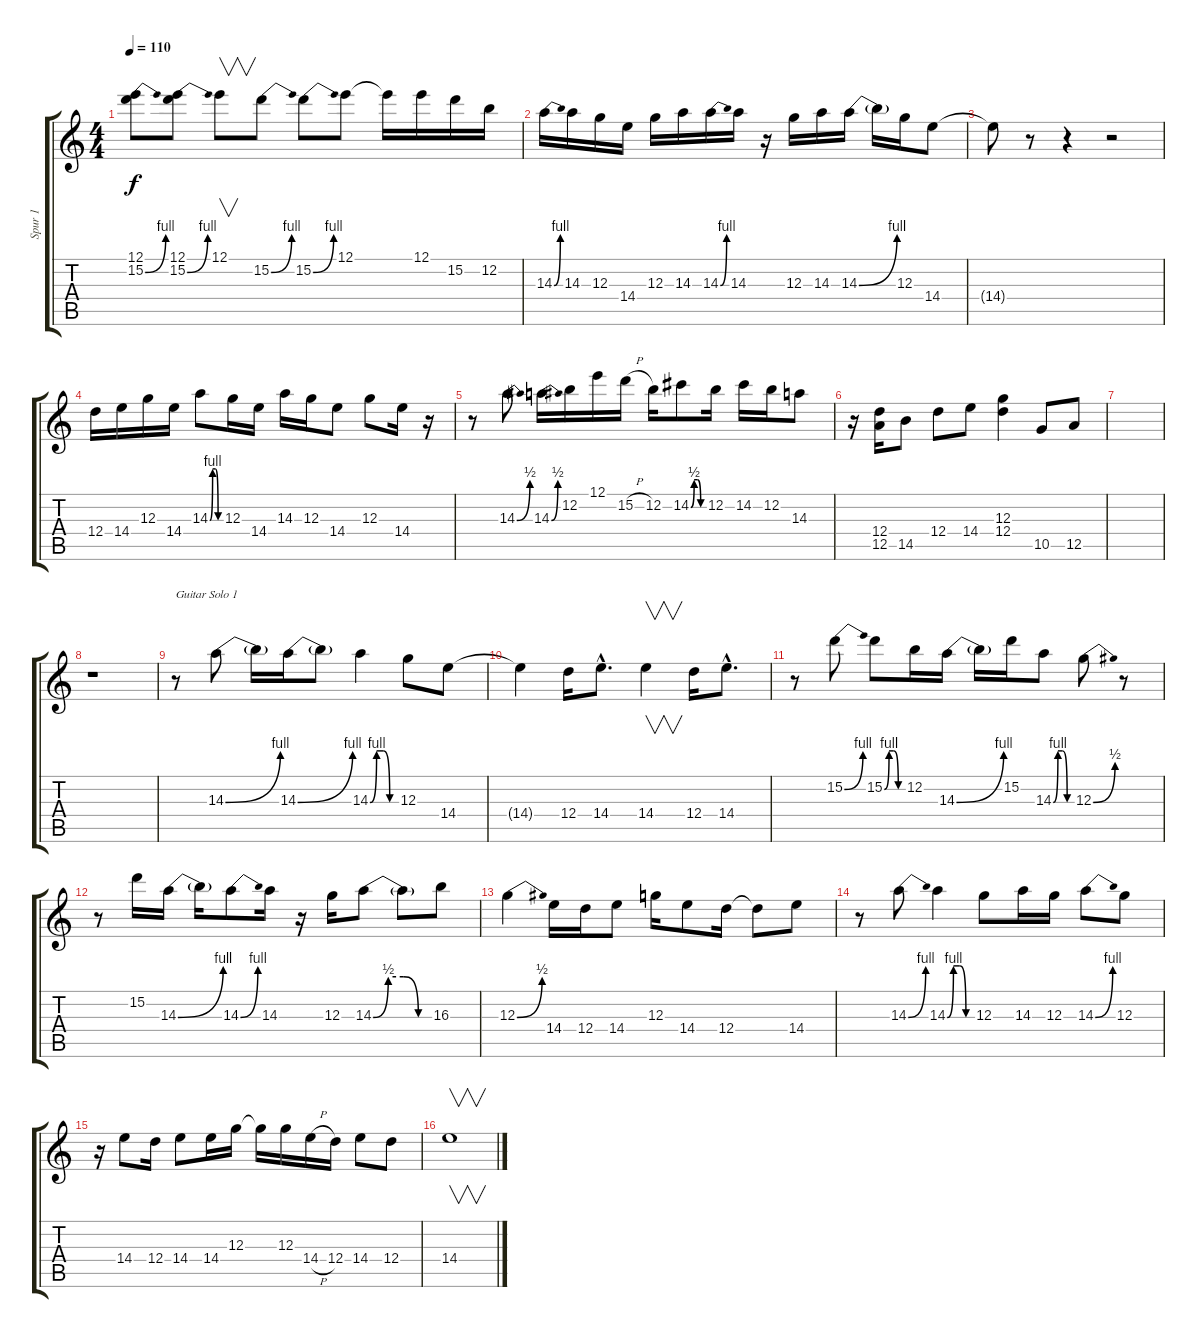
\track ("Spur 1" "Spur 1") {instrument overdrivenguitar}
\staff {score tabs}
\tuning (E4 B3 G3 D3 A2 E2) {hide}
\ts (4 4)
\tempo 110
\clef g2
\ks c
(12.1 15.2{be (bend 0 0 60 4)}).8{dy f} (12.1 15.2{be (bend 0 0 60 4)}).8 12.1.8{v} 15.2{be (bend 0 0 60 4)}.8 15.2{be (bend 0 0 60 4)}.8 12.1.8 12.1{t}.16 12.1.16 15.2.16 12.2.16 |
14.3{be (bend 0 0 60 4)}.16 14.3.16 12.3.16 14.4.16 12.3.16 14.3.16 14.3{be (bend 0 0 60 4)}.16 14.3.16 r.16 12.3.16 14.3.16 14.3{be (bend 0 0 60 4)}.16 14.3{t}.16 12.3.16 14.4.8 |
14.4{t}.8 r.8 r.4 r.2 |
12.4.16 14.4.16 12.3.16 14.4.16 14.3{be (custom 0 0 15 4 30 4 45 0 60 0)}.8 12.3.16 14.4.16 14.3.16 12.3.16 14.4.8 12.3.8 14.4.16 r.16 |
r.8 14.3{be (bend 0 0 60 2)}.8 14.3{be (bend 0 0 60 2)}.16 12.2.16 12.1.16 15.2{h}.16 12.2.16 14.2{be (custom 0 0 15 2 30 2 45 0 60 0)}.8 12.2.16 14.2.16 12.2.16 14.3.8 |
r.16 (12.4 12.5).16 14.5.8 12.4.8 14.4.8 (12.3 12.4).4 10.5.8 12.5.8 |
|
r.1 |
r.8{txt "Guitar Solo 1"} 14.3{be (bend 0 0 60 4)}.8 14.3{t}.16 14.3{be (bend 0 0 60 4)}.16 14.3{t}.8 14.3{be (custom 0 0 15 4 30 4 45 0 60 0)}.4 12.3.8 14.4.8 |
14.4{t}.4 12.4.16 14.4{hac}.8{d} 14.4.4{v} 12.4.16 14.4{hac}.8{d} |
r.8 15.2{be (bend 0 0 60 4)}.8 15.2{be (custom 0 0 15 4 30 4 45 0 60 0)}.8 12.2.16 14.3{be (bend 0 0 60 4)}.16 14.3{t}.16 15.2.16 14.3{be (custom 0 0 15 4 30 4 45 0 60 0)}.8 12.3{be (bend 0 0 60 2)}.8 r.8 |
r.8 15.2.16 14.3{be (bend 0 0 60 4)}.16 14.3{t}.16 14.3{be (bend 0 0 60 4)}.8 14.3.16 r.16 12.3.16 14.3{be (custom 0 0 15 2 30 2 45 0 60 0)}.8 14.3{t}.8 16.3.8 |
12.3{be (bend 0 0 60 2)}.4 14.4.16 12.4.16 14.4.8 12.3.16 14.4.8 12.4.16 12.4{t}.8 14.4.8 |
r.8 14.3{be (bend 0 0 60 4)}.8 14.3{be (custom 0 0 15 4 30 4 45 0 60 0)}.4 12.3.8 14.3.16 12.3.16 14.3{be (bend 0 0 60 4)}.8 12.3.8 |
r.16 14.4.8 12.4.16 14.4.8 14.4.16 12.3.16 12.3{t}.16 12.3.16 14.4{h}.16 12.4.16 14.4.8 12.4.8 |
14.4.1{v}
